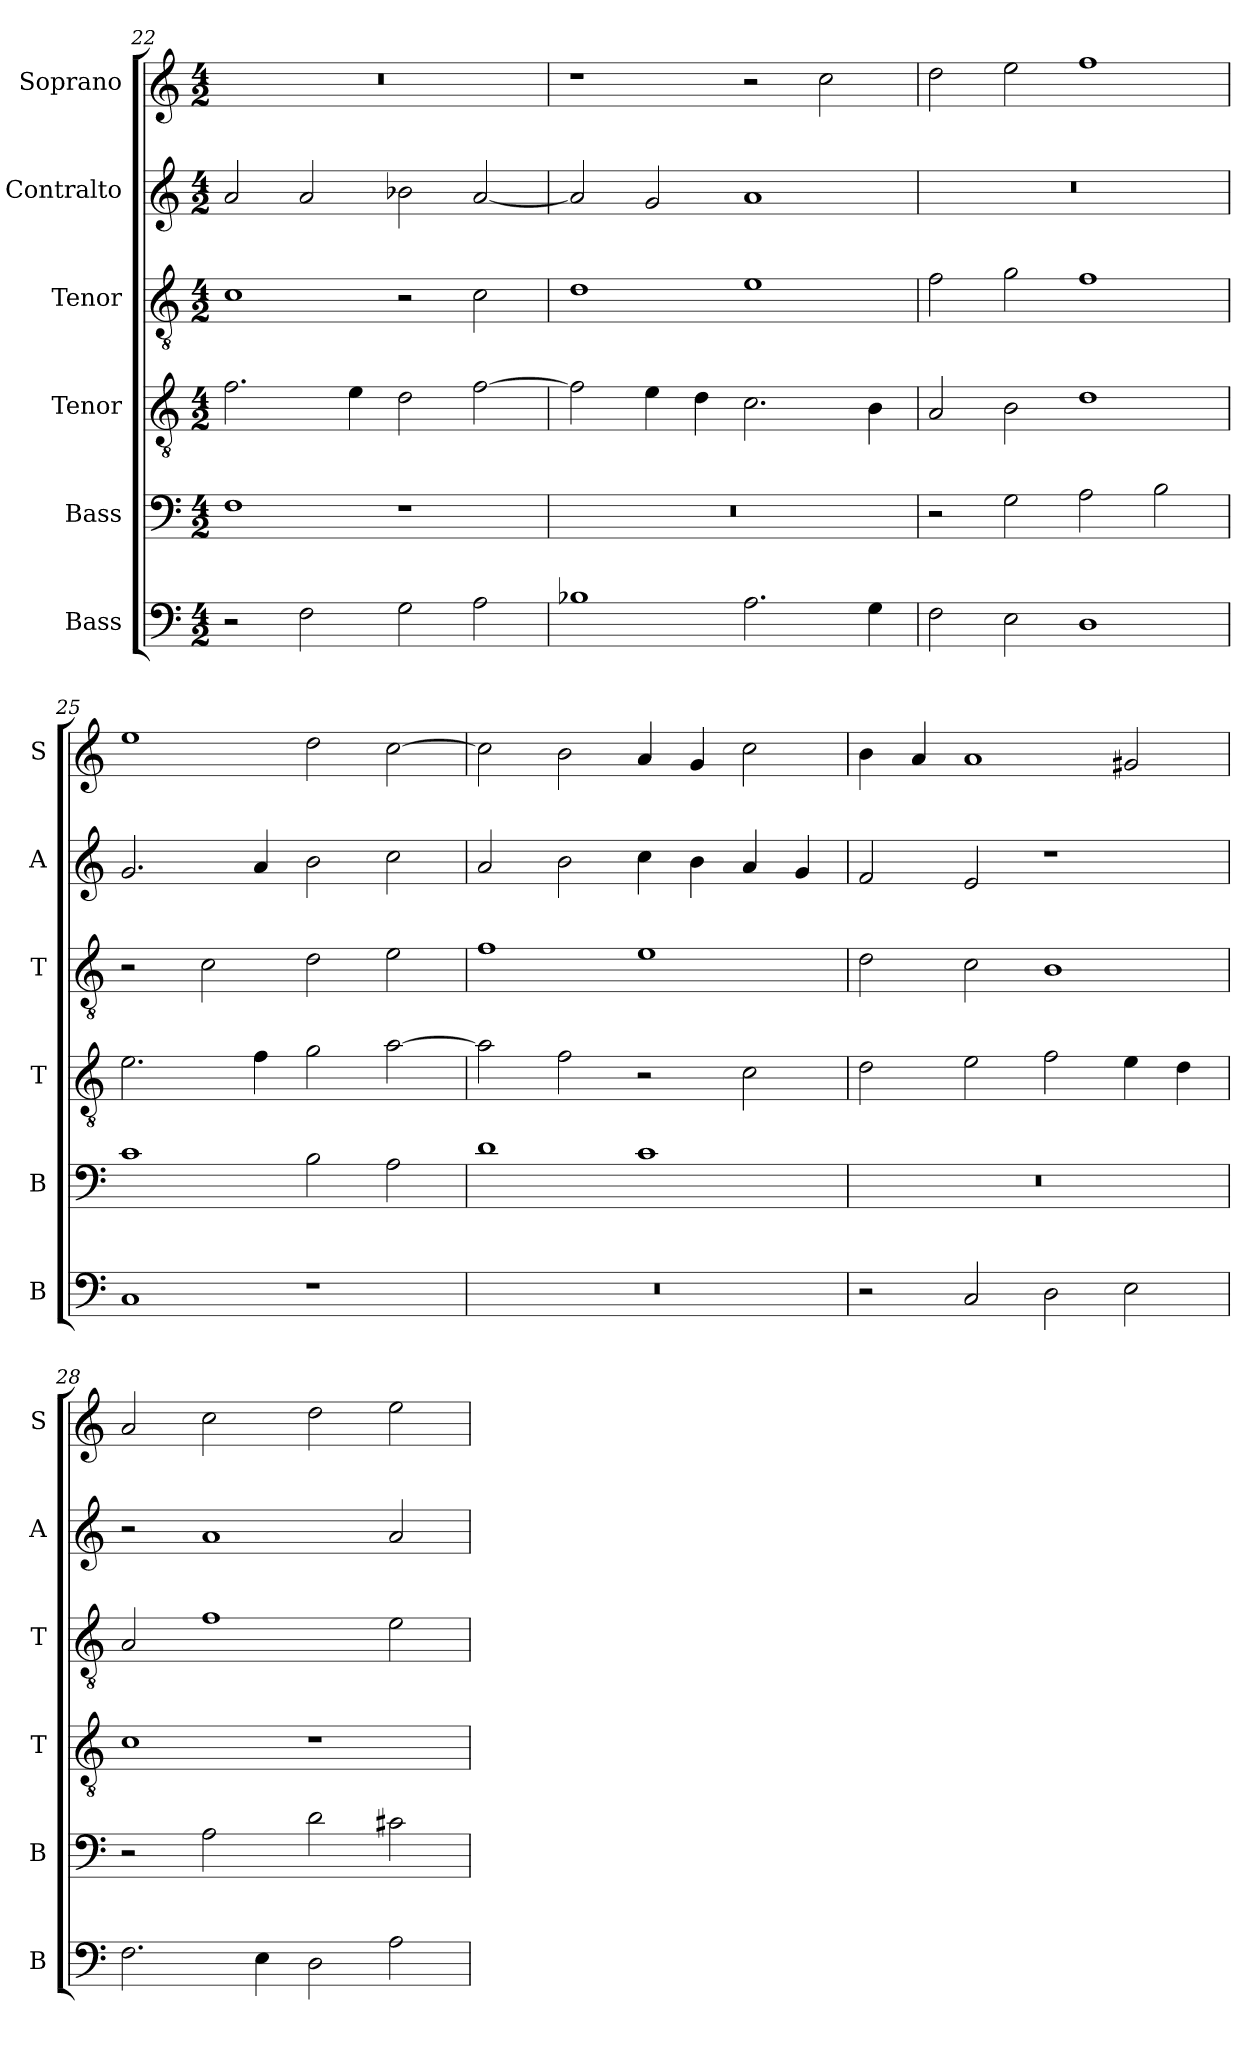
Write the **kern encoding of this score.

**kern	**kern	**kern	**kern	**kern	**kern
*part6	*part5	*part4	*part3	*part2	*part1
*staff6	*staff5	*staff4	*staff3	*staff2	*staff1
*I"Bass	*I"Bass	*I"Tenor	*I"Tenor	*I"Contralto	*I"Soprano
*I'B	*I'B	*I'T	*I'T	*I'A	*I'S
*clefF4	*clefF4	*clefGv2	*clefGv2	*clefG2	*clefG2
*k[]	*k[]	*k[]	*k[]	*k[]	*k[]
*A:aeo	*A:aeo	*A:aeo	*A:aeo	*A:aeo	*A:aeo
*M4/2	*M4/2	*M4/2	*M4/2	*M4/2	*M4/2
=22	=22	=22	=22	=22	=22
2r	1F	2.f	1c	2a	0r
2F	.	.	.	2a	.
.	.	4e	.	.	.
2G	1r	2d	2r	2b-X	.
2A	.	[2f	2c	[2a	.
=23	=23	=23	=23	=23	=23
1B-X	0r	2f]	1d	2a]	1r
.	.	4e	.	2g	.
.	.	4d	.	.	.
2.A	.	2.c	1e	1a	2r
.	.	.	.	.	2cc
4G	.	4B	.	.	.
=24	=24	=24	=24	=24	=24
2F	2r	2A	2f	0r	2dd
2E	2G	2B	2g	.	2ee
1D	2A	1d	1f	.	1ff
.	2B	.	.	.	.
=25	=25	=25	=25	=25	=25
1C	1c	2.e	2r	2.g	1ee
.	.	.	2c	.	.
.	.	4f	.	4a	.
1r	2B	2g	2d	2b	2dd
.	2A	[2a	2e	2cc	[2cc
=26	=26	=26	=26	=26	=26
0r	1d	2a]	1f	2a	2cc]
.	.	2f	.	2b	2b
.	1c	2r	1e	4cc	4a
.	.	.	.	4b	4g
.	.	2c	.	4a	2cc
.	.	.	.	4g	.
=27	=27	=27	=27	=27	=27
2r	0r	2d	2d	2f	4b
.	.	.	.	.	4a
2C	.	2e	2c	2e	1a
2D	.	2f	1B	1r	.
2E	.	4e	.	.	2g#X
.	.	4d	.	.	.
=28	=28	=28	=28	=28	=28
2.F	2r	1c	2A	2r	2a
.	2A	.	1f	1a	2cc
4E	.	.	.	.	.
2D	2d	1r	.	.	2dd
2A	2c#X	.	2e	2a	2ee
=	=	=	=	=	=
*-	*-	*-	*-	*-	*-
